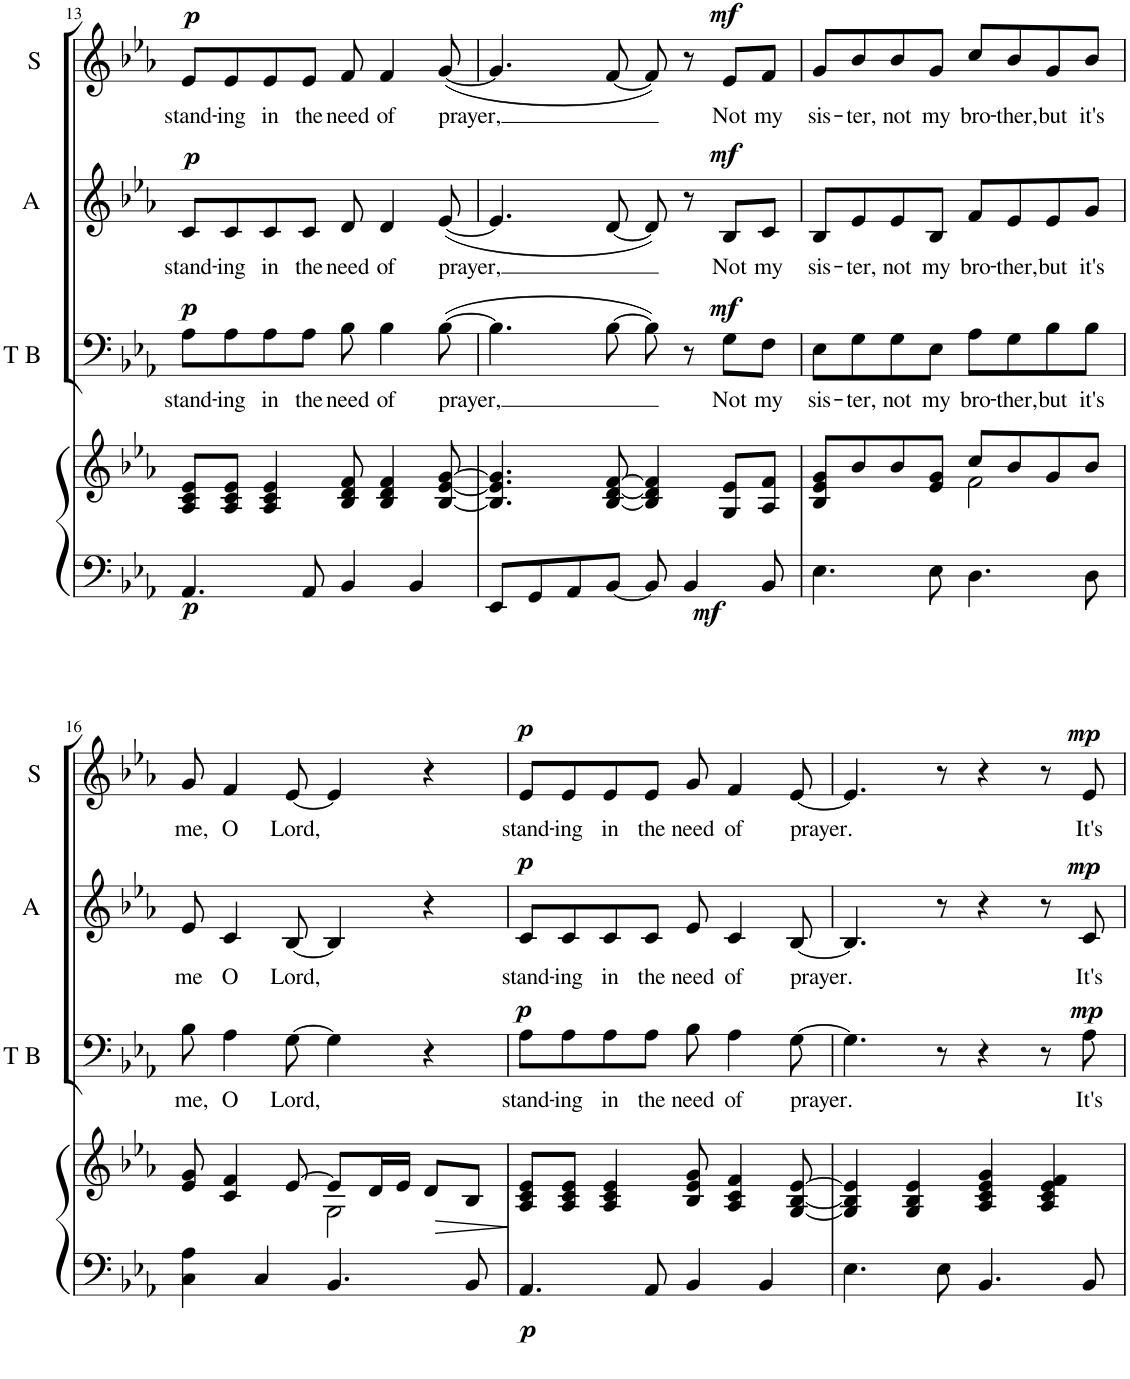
**kern	**kern	**dynam	**kern	**text	**dynam	**kern	**text	**dynam	**kern	**text	**dynam
*part4	*part4	*part4	*part3	*part3	*part3	*part2	*part2	*part2	*part1	*part1	*part1
*staff5	*staff4	*staff4/5	*staff3	*staff3	*staff3	*staff2	*staff2	*staff2	*staff1	*staff1	*staff1
*I"Piano	*	*	*I"T B	*	*	*I"A	*	*	*I"S	*	*
*I'Pno	*	*	*I'T B	*	*	*I'A	*	*	*I'S	*	*
!!LO:PB:g=z
*clefF4	*clefG2	*	*clefF4	*	*	*clefG2	*	*	*clefG2	*	*
*k[b-e-a-]	*k[b-e-a-]	*	*k[b-e-a-]	*	*	*k[b-e-a-]	*	*	*k[b-e-a-]	*	*
*M4/4	*M4/4	*	*M4/4	*	*	*M4/4	*	*	*M4/4	*	*
=13	=13	=13	=13	=13	=13	=13	=13	=13	=13	=13	=13
!	!	!LO:DY:b=2	!	!LO:LY:b	!LO:DY:a	!	!LO:LY:b	!LO:DY:a	!	!LO:LY:b	!LO:DY:a
4.AA-/	8A-/ 8c/ 8e-/L	p	8A-\L	stand-	p	8c/L	stand-	p	8e-/L	stand-	p
!	!	!	!	!LO:LY:b	!	!	!LO:LY:b	!	!	!LO:LY:b	!
.	8A-/ 8c/ 8e-/J	.	8A-\	-ing	.	8c/	-ing	.	8e-/	-ing	.
!	!	!	!	!LO:LY:b	!	!	!LO:LY:b	!	!	!LO:LY:b	!
.	4A-/ 4c/ 4e-/	.	8A-\	in	.	8c/	in	.	8e-/	in	.
!	!	!	!	!LO:LY:b	!	!	!LO:LY:b	!	!	!LO:LY:b	!
8AA-/	.	.	8A-\J	the	.	8c/J	the	.	8e-/J	the	.
!	!	!	!	!LO:LY:b	!	!	!LO:LY:b	!	!	!LO:LY:b	!
4BB-/	8B-/ 8d/ 8f/	.	8B-\	need	.	8d/	need	.	8f/	need	.
!	!	!	!	!LO:LY:b	!	!	!LO:LY:b	!	!	!LO:LY:b	!
.	4B-/ 4d/ 4f/	.	4B-\	of	.	4d/	of	.	4f/	of	.
4BB-/	.	.	.	.	.	.	.	.	.	.	.
!	!	!	!	!LO:LY:b	!	!	!LO:LY:b	!	!	!LO:LY:b	!
.	[8B-/ [8e-/ [8g/	.	([8B-\	prayer,	.	([8e-/	prayer,	.	([8g/	prayer,	.
=14	=14	=14	=14	=14	=14	=14	=14	=14	=14	=14	=14
8EE-/L	4.B-/] 4.e-/] 4.g/]	.	4.B-\]	.	.	4.e-/]	.	.	4.g/]	.	.
8GG/	.	.	.	.	.	.	.	.	.	.	.
8AA-/	.	.	.	.	.	.	.	.	.	.	.
[8BB-/J	[8B-/ [8d/ [8f/	.	[8B-\	.	.	[8d/	.	.	[8f/	.	.
8BB-/]	4B-/] 4d/] 4f/]	.	8B-\])	.	.	8d/])	.	.	8f/])	.	.
!	!	!LO:DY:b=2	!	!	!	!	!	!	!	!	!
4BB-/	.	mf	8r	.	.	8r	.	.	8r	.	.
!	!	!	!	!LO:LY:b	!LO:DY:a	!	!LO:LY:b	!LO:DY:a	!	!LO:LY:b	!LO:DY:a
.	8G/ 8e-/L	.	8G\L	Not	mf	8B-/L	Not	mf	8e-/L	Not	mf
!	!	!	!	!LO:LY:b	!	!	!LO:LY:b	!	!	!LO:LY:b	!
8BB-/	8A-/ 8f/J	.	8F\J	my	.	8c/J	my	.	8f/J	my	.
=15	=15	=15	=15	=15	=15	=15	=15	=15	=15	=15	=15
*	*^	*	*	*	*	*	*	*	*	*	*
!	!	!	!	!	!LO:LY:b	!	!	!LO:LY:b	!	!	!LO:LY:b	!
4.E-\	8B-/ 8e-/ 8g/L	2ryy	.	8E-\L	sis-	.	8B-/L	sis-	.	8g/L	sis-	.
!	!	!	!	!	!LO:LY:b	!	!	!LO:LY:b	!	!	!LO:LY:b	!
.	8b-/	.	.	8G\	-ter,	.	8e-/	-ter,	.	8b-/	-ter,	.
!	!	!	!	!	!LO:LY:b	!	!	!LO:LY:b	!	!	!LO:LY:b	!
.	8b-/	.	.	8G\	not	.	8e-/	not	.	8b-/	not	.
!	!	!	!	!	!LO:LY:b	!	!	!LO:LY:b	!	!	!LO:LY:b	!
8E-\	8e-/ 8g/J	.	.	8E-\J	my	.	8B-/J	my	.	8g/J	my	.
!	!	!	!	!	!LO:LY:b	!	!	!LO:LY:b	!	!	!LO:LY:b	!
4.D\	8cc/L	2f\	.	8A-\L	bro-	.	8f/L	bro-	.	8cc/L	bro-	.
!	!	!	!	!	!LO:LY:b	!	!	!LO:LY:b	!	!	!LO:LY:b	!
.	8b-/	.	.	8G\	-ther,	.	8e-/	-ther,	.	8b-/	-ther,	.
!	!	!	!	!	!LO:LY:b	!	!	!LO:LY:b	!	!	!LO:LY:b	!
.	8g/	.	.	8B-\	but	.	8e-/	but	.	8g/	but	.
!	!	!	!	!	!LO:LY:b	!	!	!LO:LY:b	!	!	!LO:LY:b	!
8D\	8b-/J	.	.	8B-\J	it's	.	8g/J	it's	.	8b-/J	it's	.
!!LO:LB:g=z
=16	=16	=16	=16	=16	=16	=16	=16	=16	=16	=16	=16	=16
!	!	!	!	!	!LO:LY:b	!	!	!LO:LY:b	!	!	!LO:LY:b	!
4C\ 4A-\	8e-/ 8g/	2ryy	.	8B-\	me,	.	8e-/	me	.	8g/	me,	.
!	!	!	!	!	!LO:LY:b	!	!	!LO:LY:b	!	!	!LO:LY:b	!
.	4c/ 4f/	.	.	4A-\	O	.	4c/	O	.	4f/	O	.
4C/	.	.	.	.	.	.	.	.	.	.	.	.
!	!	!	!	!	!LO:LY:b	!	!	!LO:LY:b	!	!	!LO:LY:b	!
.	[8e-/	.	.	[8G\	Lord,	.	[8B-/	Lord,	.	[8e-/	Lord,	.
4.BB-/	8e-/L]	2G\	.	4G\]	.	.	4B-/]	.	.	4e-/]	.	.
.	16d/L	.	.	.	.	.	.	.	.	.	.	.
.	16e-/JJ	.	.	.	.	.	.	.	.	.	.	.
!	!	!	!LO:HP:b	!	!	!	!	!	!	!	!	!
.	8d/L	.	>	4r	.	.	4r	.	.	4r	.	.
8BB-/	8B-/J	.	.	.	.	.	.	.	.	.	.	.
*	*v	*v	*	*	*	*	*	*	*	*	*	*
.	.	]	.	.	.	.	.	.	.	.	.
=17	=17	=17	=17	=17	=17	=17	=17	=17	=17	=17	=17
!	!	!LO:DY:b=2	!	!LO:LY:b	!LO:DY:a	!	!LO:LY:b	!LO:DY:a	!	!LO:LY:b	!LO:DY:a
4.AA-/	8A-/ 8c/ 8e-/L	p	8A-\L	stand-	p	8c/L	stand-	p	8e-/L	stand-	p
!	!	!	!	!LO:LY:b	!	!	!LO:LY:b	!	!	!LO:LY:b	!
.	8A-/ 8c/ 8e-/J	.	8A-\	-ing	.	8c/	-ing	.	8e-/	-ing	.
!	!	!	!	!LO:LY:b	!	!	!LO:LY:b	!	!	!LO:LY:b	!
.	4A-/ 4c/ 4e-/	.	8A-\	in	.	8c/	in	.	8e-/	in	.
!	!	!	!	!LO:LY:b	!	!	!LO:LY:b	!	!	!LO:LY:b	!
8AA-/	.	.	8A-\J	the	.	8c/J	the	.	8e-/J	the	.
!	!	!	!	!LO:LY:b	!	!	!LO:LY:b	!	!	!LO:LY:b	!
4BB-/	8B-/ 8e-/ 8g/	.	8B-\	need	.	8e-/	need	.	8g/	need	.
!	!	!	!	!LO:LY:b	!	!	!LO:LY:b	!	!	!LO:LY:b	!
.	4A-/ 4c/ 4f/	.	4A-\	of	.	4c/	of	.	4f/	of	.
4BB-/	.	.	.	.	.	.	.	.	.	.	.
!	!	!	!	!LO:LY:b	!	!	!LO:LY:b	!	!	!LO:LY:b	!
.	[8G/ [8B-/ [8e-/	.	[8G\	prayer.	.	[8B-/	prayer.	.	[8e-/	prayer.	.
=18	=18	=18	=18	=18	=18	=18	=18	=18	=18	=18	=18
4.E-\	4G/] 4B-/] 4e-/]	.	4.G\]	.	.	4.B-/]	.	.	4.e-/]	.	.
.	4G/ 4B-/ 4e-/	.	.	.	.	.	.	.	.	.	.
8E-\	.	.	8r	.	.	8r	.	.	8r	.	.
4.BB-/	4A-/ 4c/ 4e-/ 4g/	.	4r	.	.	4r	.	.	4r	.	.
.	4A-/ 4c/ 4e-/ 4f/	.	8r	.	.	8r	.	.	8r	.	.
!	!	!	!	!LO:LY:b	!LO:DY:a	!	!LO:LY:b	!LO:DY:a	!	!LO:LY:b	!LO:DY:a
8BB-/	.	.	8A-\	It's	mp	8c/	It's	mp	8e-/	It's	mp
=	=	=	=	=	=	=	=	=	=	=	=
*-	*-	*-	*-	*-	*-	*-	*-	*-	*-	*-	*-
